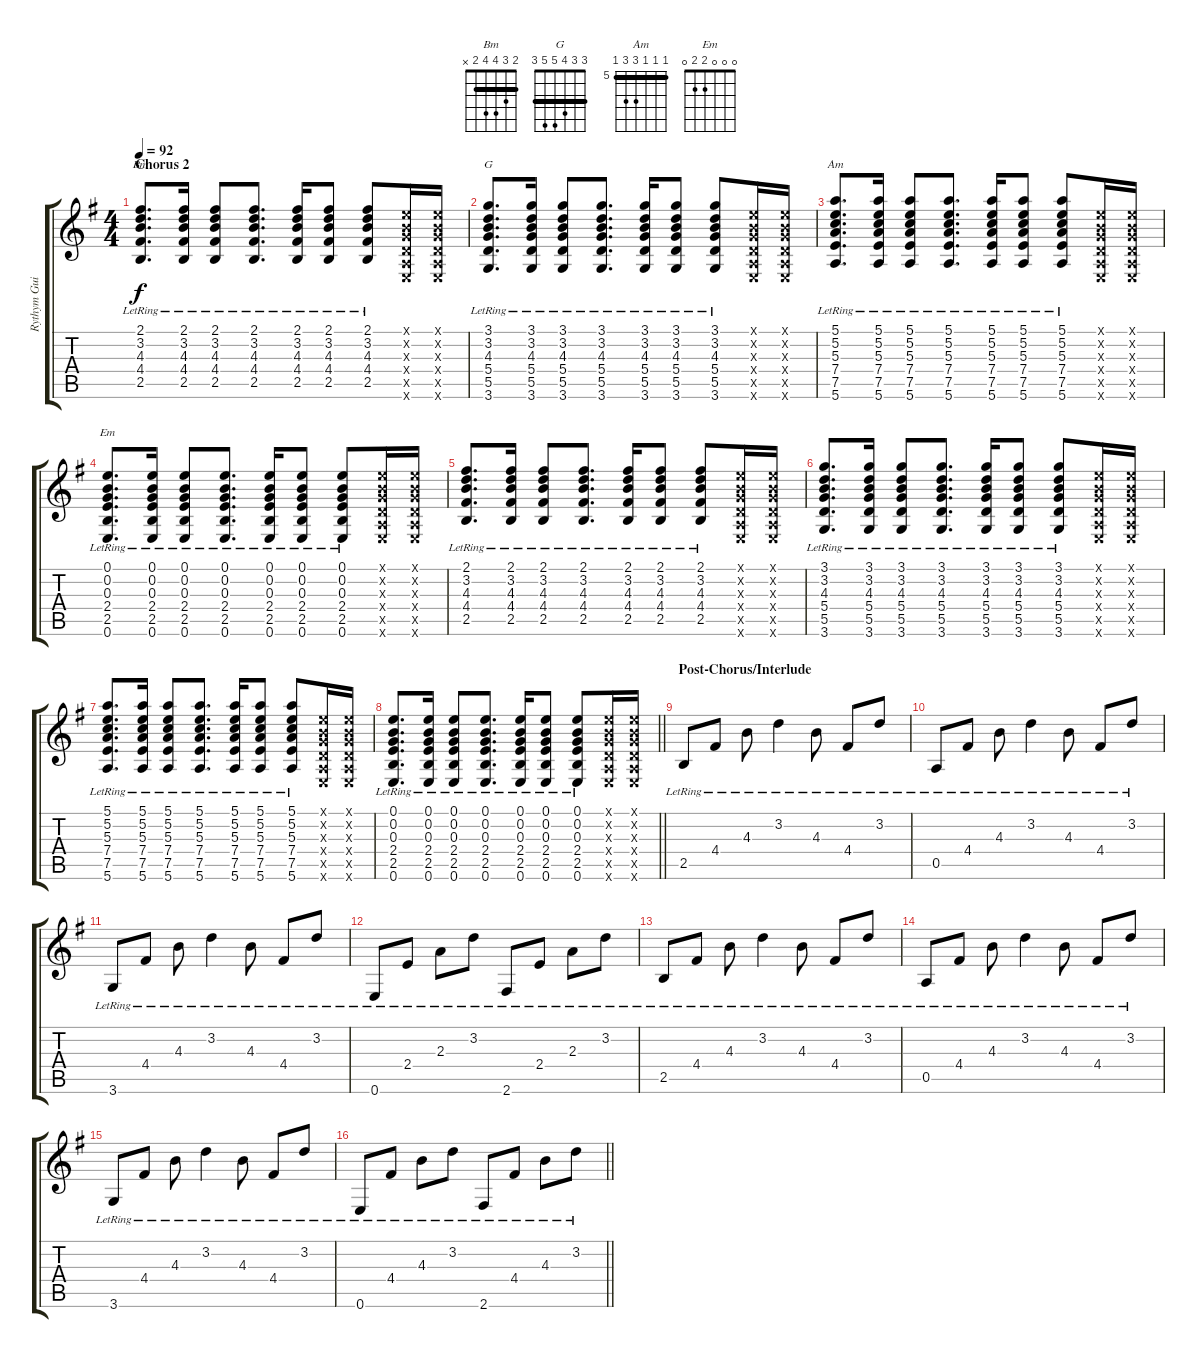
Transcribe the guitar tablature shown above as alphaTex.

\track ("Rythym Guitar" "Rythym Gui") {instrument acousticguitarsteel}
\staff {score tabs}
\tuning (E4 B3 G3 D3 A2 E2) {hide}
\chord ("Bm" 2 3 4 4 2 x) {barre 2}
\chord ("G" 3 3 4 5 5 3) {barre 3}
\chord ("Am" 5 5 5 7 7 5) {firstfret 5 barre 5}
\chord ("Em" 0 0 0 2 2 0)
\ts (4 4)
\section ("" "Chorus 2")
\tempo 92
\clef g2
\ks eminor
(2.1{lr} 3.2{lr} 4.3{lr} 4.4{lr} 2.5{lr}).8{d ch "Bm" dy f} (2.1{lr} 3.2{lr} 4.3{lr} 4.4{lr} 2.5{lr}).16 (2.1{lr} 3.2{lr} 4.3{lr} 4.4{lr} 2.5{lr}).8 (2.1{lr} 3.2{lr} 4.3{lr} 4.4{lr} 2.5{lr}).8{d} (2.1{lr} 3.2{lr} 4.3{lr} 4.4{lr} 2.5{lr}).16 (2.1{lr} 3.2{lr} 4.3{lr} 4.4{lr} 2.5{lr}).8 (2.1{lr} 3.2{lr} 4.3{lr} 4.4{lr} 2.5{lr}).8 (0.1{x} 0.2{x} 0.3{x} 0.4{x} 0.5{x} 0.6{x}).16 (0.1{x} 0.2{x} 0.3{x} 0.4{x} 0.5{x} 0.6{x}).16 |
(3.1{lr} 3.2{lr} 4.3{lr} 5.4{lr} 5.5{lr} 3.6{lr}).8{d ch "G"} (3.1{lr} 3.2{lr} 4.3{lr} 5.4{lr} 5.5{lr} 3.6{lr}).16 (3.1{lr} 3.2{lr} 4.3{lr} 5.4{lr} 5.5{lr} 3.6{lr}).8 (3.1{lr} 3.2{lr} 4.3{lr} 5.4{lr} 5.5{lr} 3.6{lr}).8{d} (3.1{lr} 3.2{lr} 4.3{lr} 5.4{lr} 5.5{lr} 3.6{lr}).16 (3.1{lr} 3.2{lr} 4.3{lr} 5.4{lr} 5.5{lr} 3.6{lr}).8 (3.1{lr} 3.2{lr} 4.3{lr} 5.4{lr} 5.5{lr} 3.6{lr}).8 (0.1{x} 0.2{x} 0.3{x} 0.4{x} 0.5{x} 0.6{x}).16 (0.1{x} 0.2{x} 0.3{x} 0.4{x} 0.5{x} 0.6{x}).16 |
(5.1{lr} 5.2{lr} 5.3{lr} 7.4{lr} 7.5{lr} 5.6{lr}).8{d ch "Am"} (5.1{lr} 5.2{lr} 5.3{lr} 7.4{lr} 7.5{lr} 5.6{lr}).16 (5.1{lr} 5.2{lr} 5.3{lr} 7.4{lr} 7.5{lr} 5.6{lr}).8 (5.1{lr} 5.2{lr} 5.3{lr} 7.4{lr} 7.5{lr} 5.6{lr}).8{d} (5.1{lr} 5.2{lr} 5.3{lr} 7.4{lr} 7.5{lr} 5.6{lr}).16 (5.1{lr} 5.2{lr} 5.3{lr} 7.4{lr} 7.5{lr} 5.6{lr}).8 (5.1{lr} 5.2{lr} 5.3{lr} 7.4{lr} 7.5{lr} 5.6{lr}).8 (0.1{x} 0.2{x} 0.3{x} 0.4{x} 0.5{x} 0.6{x}).16 (0.1{x} 0.2{x} 0.3{x} 0.4{x} 0.5{x} 0.6{x}).16 |
(0.1{lr} 0.2{lr} 0.3{lr} 2.4{lr} 2.5{lr} 0.6{lr}).8{d ch "Em"} (0.1{lr} 0.2{lr} 0.3{lr} 2.4{lr} 2.5{lr} 0.6{lr}).16 (0.1{lr} 0.2{lr} 0.3{lr} 2.4{lr} 2.5{lr} 0.6{lr}).8 (0.1{lr} 0.2{lr} 0.3{lr} 2.4{lr} 2.5{lr} 0.6{lr}).8{d} (0.1{lr} 0.2{lr} 0.3{lr} 2.4{lr} 2.5{lr} 0.6{lr}).16 (0.1{lr} 0.2{lr} 0.3{lr} 2.4{lr} 2.5{lr} 0.6{lr}).8 (0.1{lr} 0.2{lr} 0.3{lr} 2.4{lr} 2.5{lr} 0.6{lr}).8 (0.1{x} 0.2{x} 0.3{x} 0.4{x} 0.5{x} 0.6{x}).16 (0.1{x} 0.2{x} 0.3{x} 0.4{x} 0.5{x} 0.6{x}).16 |
(2.1{lr} 3.2{lr} 4.3{lr} 4.4{lr} 2.5{lr}).8{d} (2.1{lr} 3.2{lr} 4.3{lr} 4.4{lr} 2.5{lr}).16 (2.1{lr} 3.2{lr} 4.3{lr} 4.4{lr} 2.5{lr}).8 (2.1{lr} 3.2{lr} 4.3{lr} 4.4{lr} 2.5{lr}).8{d} (2.1{lr} 3.2{lr} 4.3{lr} 4.4{lr} 2.5{lr}).16 (2.1{lr} 3.2{lr} 4.3{lr} 4.4{lr} 2.5{lr}).8 (2.1{lr} 3.2{lr} 4.3{lr} 4.4{lr} 2.5{lr}).8 (0.1{x} 0.2{x} 0.3{x} 0.4{x} 0.5{x} 0.6{x}).16 (0.1{x} 0.2{x} 0.3{x} 0.4{x} 0.5{x} 0.6{x}).16 |
(3.1{lr} 3.2{lr} 4.3{lr} 5.4{lr} 5.5{lr} 3.6{lr}).8{d} (3.1{lr} 3.2{lr} 4.3{lr} 5.4{lr} 5.5{lr} 3.6{lr}).16 (3.1{lr} 3.2{lr} 4.3{lr} 5.4{lr} 5.5{lr} 3.6{lr}).8 (3.1{lr} 3.2{lr} 4.3{lr} 5.4{lr} 5.5{lr} 3.6{lr}).8{d} (3.1{lr} 3.2{lr} 4.3{lr} 5.4{lr} 5.5{lr} 3.6{lr}).16 (3.1{lr} 3.2{lr} 4.3{lr} 5.4{lr} 5.5{lr} 3.6{lr}).8 (3.1{lr} 3.2{lr} 4.3{lr} 5.4{lr} 5.5{lr} 3.6{lr}).8 (0.1{x} 0.2{x} 0.3{x} 0.4{x} 0.5{x} 0.6{x}).16 (0.1{x} 0.2{x} 0.3{x} 0.4{x} 0.5{x} 0.6{x}).16 |
(5.1{lr} 5.2{lr} 5.3{lr} 7.4{lr} 7.5{lr} 5.6{lr}).8{d} (5.1{lr} 5.2{lr} 5.3{lr} 7.4{lr} 7.5{lr} 5.6{lr}).16 (5.1{lr} 5.2{lr} 5.3{lr} 7.4{lr} 7.5{lr} 5.6{lr}).8 (5.1{lr} 5.2{lr} 5.3{lr} 7.4{lr} 7.5{lr} 5.6{lr}).8{d} (5.1{lr} 5.2{lr} 5.3{lr} 7.4{lr} 7.5{lr} 5.6{lr}).16 (5.1{lr} 5.2{lr} 5.3{lr} 7.4{lr} 7.5{lr} 5.6{lr}).8 (5.1{lr} 5.2{lr} 5.3{lr} 7.4{lr} 7.5{lr} 5.6{lr}).8 (0.1{x} 0.2{x} 0.3{x} 0.4{x} 0.5{x} 0.6{x}).16 (0.1{x} 0.2{x} 0.3{x} 0.4{x} 0.5{x} 0.6{x}).16 |
\barLineRight lightlight
(0.1{lr} 0.2{lr} 0.3{lr} 2.4{lr} 2.5{lr} 0.6{lr}).8{d} (0.1{lr} 0.2{lr} 0.3{lr} 2.4{lr} 2.5{lr} 0.6{lr}).16 (0.1{lr} 0.2{lr} 0.3{lr} 2.4{lr} 2.5{lr} 0.6{lr}).8 (0.1{lr} 0.2{lr} 0.3{lr} 2.4{lr} 2.5{lr} 0.6{lr}).8{d} (0.1{lr} 0.2{lr} 0.3{lr} 2.4{lr} 2.5{lr} 0.6{lr}).16 (0.1{lr} 0.2{lr} 0.3{lr} 2.4{lr} 2.5{lr} 0.6{lr}).8 (0.1{lr} 0.2{lr} 0.3{lr} 2.4{lr} 2.5{lr} 0.6{lr}).8 (0.1{x} 0.2{x} 0.3{x} 0.4{x} 0.5{x} 0.6{x}).16 (0.1{x} 0.2{x} 0.3{x} 0.4{x} 0.5{x} 0.6{x}).16 |
\section ("" "Post-Chorus/Interlude")
2.5{lr}.8 4.4{lr}.8 4.3{lr}.8 3.2{lr}.4 4.3{lr}.8 4.4{lr}.8 3.2{lr}.8 |
0.5{lr}.8 4.4{lr}.8 4.3{lr}.8 3.2{lr}.4 4.3{lr}.8 4.4{lr}.8 3.2{lr}.8 |
3.6{lr}.8 4.4{lr}.8 4.3{lr}.8 3.2{lr}.4 4.3{lr}.8 4.4{lr}.8 3.2{lr}.8 |
0.6{lr}.8 2.4{lr}.8 2.3{lr}.8 3.2{lr}.8 2.6{lr}.8 2.4{lr}.8 2.3{lr}.8 3.2{lr}.8 |
2.5{lr}.8 4.4{lr}.8 4.3{lr}.8 3.2{lr}.4 4.3{lr}.8 4.4{lr}.8 3.2{lr}.8 |
0.5{lr}.8 4.4{lr}.8 4.3{lr}.8 3.2{lr}.4 4.3{lr}.8 4.4{lr}.8 3.2{lr}.8 |
3.6{lr}.8 4.4{lr}.8 4.3{lr}.8 3.2{lr}.4 4.3{lr}.8 4.4{lr}.8 3.2{lr}.8 |
\barLineRight lightlight
0.6{lr}.8 4.4{lr}.8 4.3{lr}.8 3.2{lr}.8 2.6{lr}.8 4.4{lr}.8 4.3{lr}.8 3.2{lr}.8
